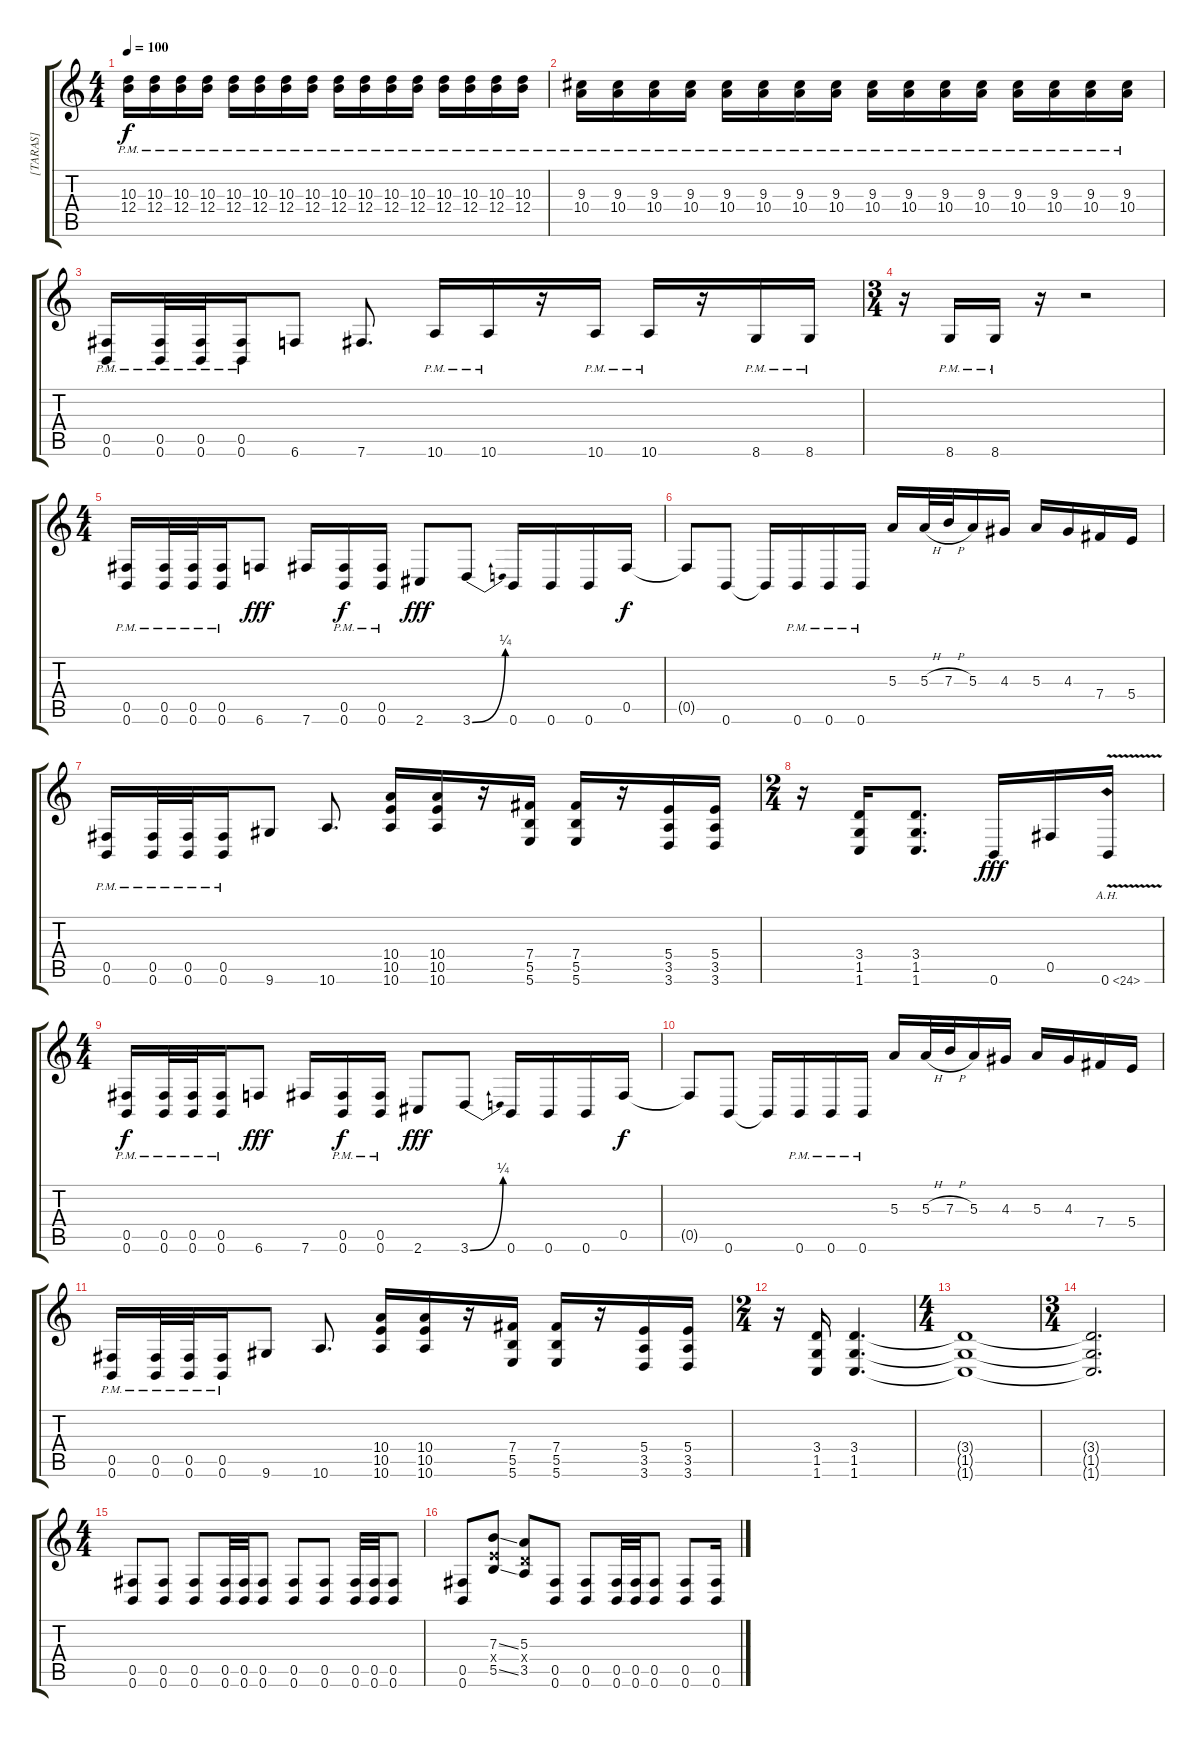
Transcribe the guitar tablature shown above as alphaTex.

\track ("[TARAS]" "[TARAS]") {instrument distortionguitar}
\staff {score tabs}
\tuning (Db4 Ab3 E3 B2 Gb2 B1) {hide}
\ts (4 4)
\tempo 100
\clef g2
\ks c
(10.3{pm} 12.4{pm}).16{dy f} (10.3{pm} 12.4{pm}).16 (10.3{pm} 12.4{pm}).16 (10.3{pm} 12.4{pm}).16 (10.3{pm} 12.4{pm}).16 (10.3{pm} 12.4{pm}).16 (10.3{pm} 12.4{pm}).16 (10.3{pm} 12.4{pm}).16 (10.3{pm} 12.4{pm}).16 (10.3{pm} 12.4{pm}).16 (10.3{pm} 12.4{pm}).16 (10.3{pm} 12.4{pm}).16 (10.3{pm} 12.4{pm}).16 (10.3{pm} 12.4{pm}).16 (10.3{pm} 12.4{pm}).16 (10.3{pm} 12.4{pm}).16 |
(9.3{pm} 10.4{pm}).16 (9.3{pm} 10.4{pm}).16 (9.3{pm} 10.4{pm}).16 (9.3{pm} 10.4{pm}).16 (9.3{pm} 10.4{pm}).16 (9.3{pm} 10.4{pm}).16 (9.3{pm} 10.4{pm}).16 (9.3{pm} 10.4{pm}).16 (9.3{pm} 10.4{pm}).16 (9.3{pm} 10.4{pm}).16 (9.3{pm} 10.4{pm}).16 (9.3{pm} 10.4{pm}).16 (9.3{pm} 10.4{pm}).16 (9.3{pm} 10.4{pm}).16 (9.3{pm} 10.4{pm}).16 (9.3{pm} 10.4{pm}).16 |
(0.5{pm} 0.6{pm}).16 (0.5{pm} 0.6{pm}).32 (0.5{pm} 0.6{pm}).32 (0.5{pm} 0.6{pm}).16 6.6.8 7.6.8{d} 10.6{pm}.16 10.6{pm}.16 r.16 10.6{pm}.16 10.6{pm}.16 r.16 8.6{pm}.16 8.6{pm}.16 |
\ts (3 4)
r.16 8.6{pm}.16 8.6{pm}.16 r.16 r.2 |
\ts (4 4)
(0.5{pm} 0.6{pm}).16 (0.5{pm} 0.6{pm}).32 (0.5{pm} 0.6{pm}).32 (0.5{pm} 0.6{pm}).16 6.6.8{dy fff} 7.6.16 (0.5{pm} 0.6{pm}).16{dy f} (0.5{pm} 0.6{pm}).16 2.6.8{dy fff} 3.6{be (bend 0 0 60 1)}.8 0.6.16 0.6.16 0.6.16 0.5.16{dy f} |
0.5{t}.8 0.6.8 0.6{t}.16 0.6{pm}.16 0.6{pm}.16 0.6{pm}.16 5.3.16 5.3{h}.32 7.3{h}.32 5.3.16 4.3.16 5.3.16 4.3.16 7.4.16 5.4.16 |
(0.5{pm} 0.6{pm}).16 (0.5{pm} 0.6{pm}).32 (0.5{pm} 0.6{pm}).32 (0.5{pm} 0.6{pm}).16 9.6.8 10.6.8{d} (10.4 10.5 10.6).16 (10.4 10.5 10.6).16 r.16 (7.4 5.5 5.6).16 (7.4 5.5 5.6).16 r.16 (5.4 3.5 3.6).16 (5.4 3.5 3.6).16 |
\ts (2 4)
r.16 (3.4 1.5 1.6).16 (3.4 1.5 1.6).8{d} 0.6.16{dy fff} 0.5.16 0.6{ah 24 v}.16{instrument guitarharmonics} |
\ts (4 4)
(0.5{pm} 0.6{pm}).16{dy f instrument distortionguitar} (0.5{pm} 0.6{pm}).32 (0.5{pm} 0.6{pm}).32 (0.5{pm} 0.6{pm}).16 6.6.8{dy fff} 7.6.16 (0.5{pm} 0.6{pm}).16{dy f} (0.5{pm} 0.6{pm}).16 2.6.8{dy fff} 3.6{be (bend 0 0 60 1)}.8 0.6.16 0.6.16 0.6.16 0.5.16{dy f} |
0.5{t}.8 0.6.8 0.6{t}.16 0.6{pm}.16 0.6{pm}.16 0.6{pm}.16 5.3.16 5.3{h}.32 7.3{h}.32 5.3.16 4.3.16 5.3.16 4.3.16 7.4.16 5.4.16 |
(0.5{pm} 0.6{pm}).16 (0.5{pm} 0.6{pm}).32 (0.5{pm} 0.6{pm}).32 (0.5{pm} 0.6{pm}).16 9.6.8 10.6.8{d} (10.4 10.5 10.6).16 (10.4 10.5 10.6).16 r.16 (7.4 5.5 5.6).16 (7.4 5.5 5.6).16 r.16 (5.4 3.5 3.6).16 (5.4 3.5 3.6).16 |
\ts (2 4)
r.16 (3.4 1.5 1.6).16 (3.4 1.5 1.6).4{d} |
\ts (4 4)
(3.4{t} 1.5{t} 1.6{t}).1 |
\ts (3 4)
(3.4{t} 1.5{t} 1.6{t}).2{d} |
\ts (4 4)
(0.5 0.6).8 (0.5 0.6).8 (0.5 0.6).8 (0.5 0.6).32 (0.5 0.6).32 (0.5 0.6).8 (0.5 0.6).8 (0.5 0.6).8 (0.5 0.6).32 (0.5 0.6).32 (0.5 0.6).8 |
(0.5 0.6).8 (7.3{ss} 5.4{x} 5.5{ss}).8 (5.3 3.4{x} 3.5).8 (0.5 0.6).8 (0.5 0.6).8 (0.5 0.6).32 (0.5 0.6).32 (0.5 0.6).8 (0.5 0.6).8 (0.5 0.6).16
